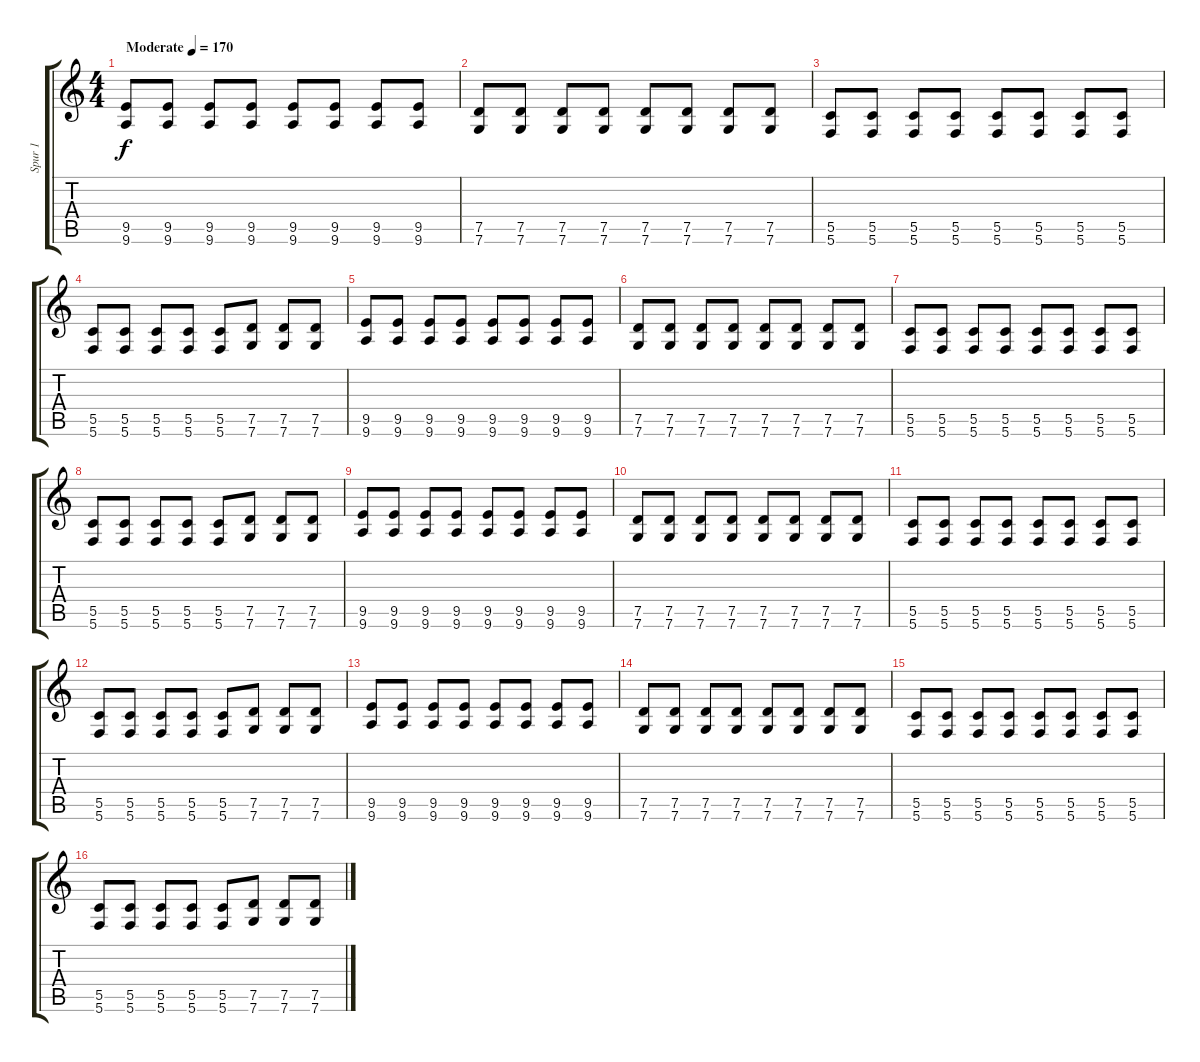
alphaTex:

\track ("Spur 1" "Spur 1") {instrument distortionguitar}
\staff {score tabs}
\tuning (D4 A3 F3 C3 G2 C2) {hide}
\ts (4 4)
\tempo (170 "Moderate")
\clef g2
\ks c
(9.5 9.6).8{dy f instrument distortionguitar} (9.5 9.6).8 (9.5 9.6).8 (9.5 9.6).8 (9.5 9.6).8 (9.5 9.6).8 (9.5 9.6).8 (9.5 9.6).8 |
(7.5 7.6).8 (7.5 7.6).8 (7.5 7.6).8 (7.5 7.6).8 (7.5 7.6).8 (7.5 7.6).8 (7.5 7.6).8 (7.5 7.6).8 |
(5.5 5.6).8 (5.5 5.6).8 (5.5 5.6).8 (5.5 5.6).8 (5.5 5.6).8 (5.5 5.6).8 (5.5 5.6).8 (5.5 5.6).8 |
(5.5 5.6).8 (5.5 5.6).8 (5.5 5.6).8 (5.5 5.6).8 (5.5 5.6).8 (7.5 7.6).8 (7.5 7.6).8 (7.5 7.6).8 |
(9.5 9.6).8 (9.5 9.6).8 (9.5 9.6).8 (9.5 9.6).8 (9.5 9.6).8 (9.5 9.6).8 (9.5 9.6).8 (9.5 9.6).8 |
(7.5 7.6).8 (7.5 7.6).8 (7.5 7.6).8 (7.5 7.6).8 (7.5 7.6).8 (7.5 7.6).8 (7.5 7.6).8 (7.5 7.6).8 |
(5.5 5.6).8 (5.5 5.6).8 (5.5 5.6).8 (5.5 5.6).8 (5.5 5.6).8 (5.5 5.6).8 (5.5 5.6).8 (5.5 5.6).8 |
(5.5 5.6).8 (5.5 5.6).8 (5.5 5.6).8 (5.5 5.6).8 (5.5 5.6).8 (7.5 7.6).8 (7.5 7.6).8 (7.5 7.6).8 |
(9.5 9.6).8 (9.5 9.6).8 (9.5 9.6).8 (9.5 9.6).8 (9.5 9.6).8 (9.5 9.6).8 (9.5 9.6).8 (9.5 9.6).8 |
(7.5 7.6).8 (7.5 7.6).8 (7.5 7.6).8 (7.5 7.6).8 (7.5 7.6).8 (7.5 7.6).8 (7.5 7.6).8 (7.5 7.6).8 |
(5.5 5.6).8 (5.5 5.6).8 (5.5 5.6).8 (5.5 5.6).8 (5.5 5.6).8 (5.5 5.6).8 (5.5 5.6).8 (5.5 5.6).8 |
(5.5 5.6).8 (5.5 5.6).8 (5.5 5.6).8 (5.5 5.6).8 (5.5 5.6).8 (7.5 7.6).8 (7.5 7.6).8 (7.5 7.6).8 |
(9.5 9.6).8 (9.5 9.6).8 (9.5 9.6).8 (9.5 9.6).8 (9.5 9.6).8 (9.5 9.6).8 (9.5 9.6).8 (9.5 9.6).8 |
(7.5 7.6).8 (7.5 7.6).8 (7.5 7.6).8 (7.5 7.6).8 (7.5 7.6).8 (7.5 7.6).8 (7.5 7.6).8 (7.5 7.6).8 |
(5.5 5.6).8 (5.5 5.6).8 (5.5 5.6).8 (5.5 5.6).8 (5.5 5.6).8 (5.5 5.6).8 (5.5 5.6).8 (5.5 5.6).8 |
(5.5 5.6).8 (5.5 5.6).8 (5.5 5.6).8 (5.5 5.6).8 (5.5 5.6).8 (7.5 7.6).8 (7.5 7.6).8 (7.5 7.6).8
